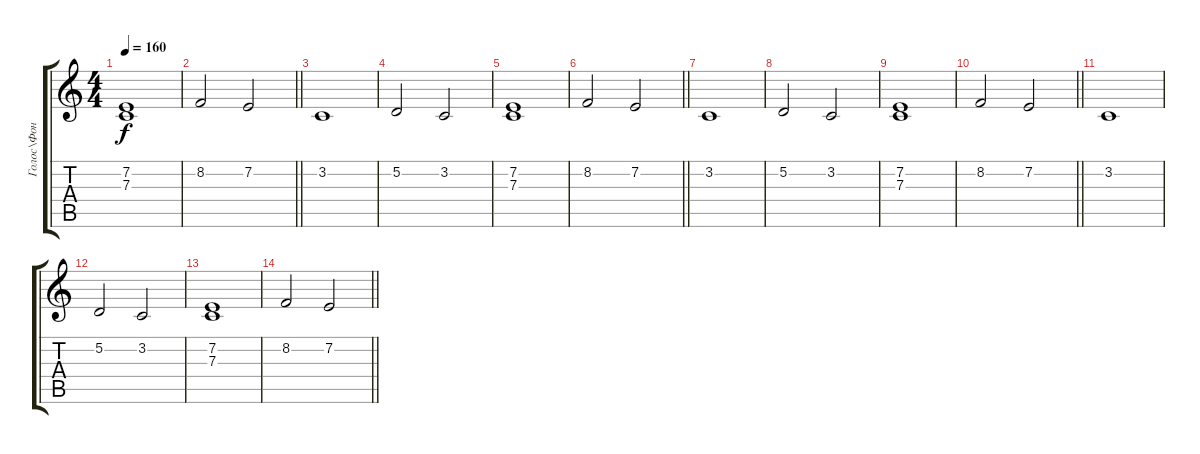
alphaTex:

\track ("Голос\\Фон" "Голос\\Фон") {instrument stringensemble1}
\staff {score tabs}
\tuning (D4 A3 F3 C3 G2 C2) {hide}
\ts (4 4)
\tempo 160
\clef g2
\ks c
(7.2 7.3).1{dy f} |
\barLineRight lightlight
8.2.2 7.2.2 |
3.2.1 |
5.2.2 3.2.2 |
(7.2 7.3).1 |
\barLineRight lightlight
8.2.2 7.2.2 |
3.2.1 |
5.2.2 3.2.2 |
(7.2 7.3).1 |
\barLineRight lightlight
8.2.2 7.2.2 |
3.2.1 |
5.2.2 3.2.2 |
(7.2 7.3).1 |
\barLineRight lightlight
8.2.2 7.2.2
